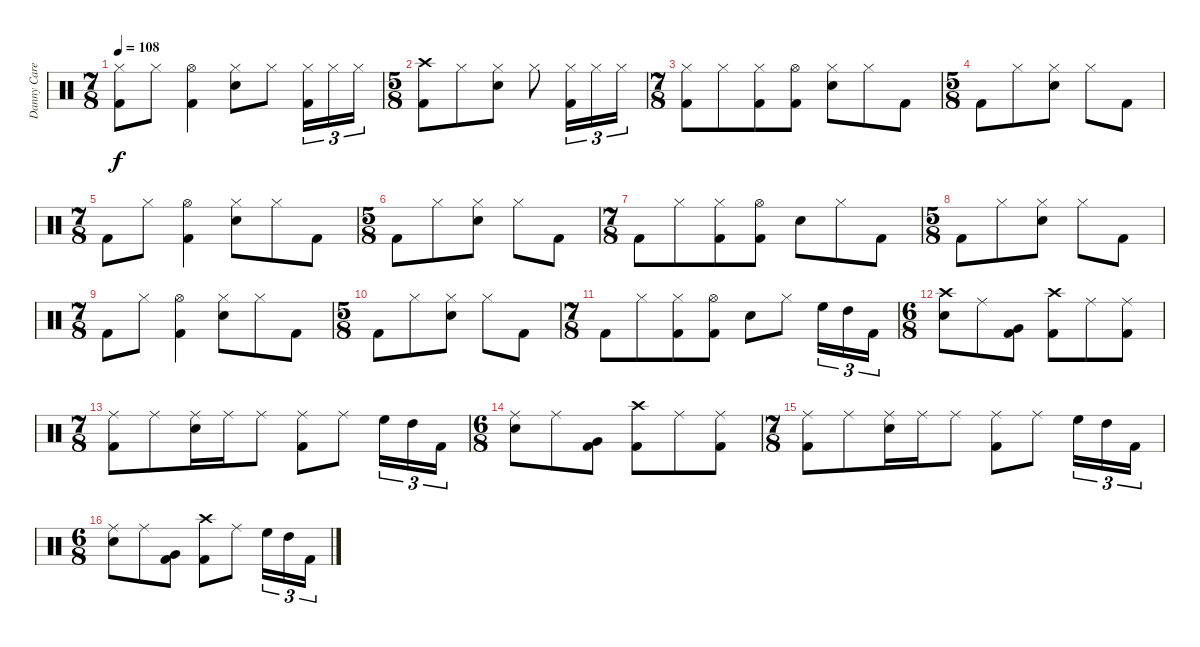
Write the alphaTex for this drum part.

\track ("Danny Carey" "Danny Care") {instrument percussion}
\staff {score}
\articulation defaults
\ts (7 8)
\tempo 108
\clef neutral
\ks c
("Hi-Hat (closed)" "Kick (hit) 2").8{dy f} "Hi-Hat (closed)".8 ("Hi-Hat (open)" "Kick (hit) 2").4 ("Hi-Hat (closed)" "Electric Snare (hit)").8 "Hi-Hat (closed)".8 ("Hi-Hat (closed)" "Kick (hit) 2").16{tu (3 2)} "Hi-Hat (closed)".16{tu (3 2)} "Hi-Hat (closed)".16{tu (3 2)} |
\ts (5 8)
("Crash high (hit)" "Kick (hit) 2").8 "Hi-Hat (closed)".8 ("Hi-Hat (closed)" "Electric Snare (hit)").8 "Hi-Hat (closed)".8 ("Hi-Hat (closed)" "Kick (hit) 2").16{tu (3 2)} "Hi-Hat (closed)".16{tu (3 2)} "Hi-Hat (closed)".16{tu (3 2)} |
\ts (7 8)
("Hi-Hat (closed)" "Kick (hit) 2").8 "Hi-Hat (closed)".8 ("Hi-Hat (closed)" "Kick (hit) 2").8 ("Hi-Hat (open)" "Kick (hit) 2").8 ("Hi-Hat (closed)" "Electric Snare (hit)").8 "Hi-Hat (closed)".8 "Kick (hit) 2".8 |
\ts (5 8)
"Kick (hit) 2".8 "Hi-Hat (closed)".8 ("Hi-Hat (closed)" "Electric Snare (hit)").8 "Hi-Hat (closed)".8 "Kick (hit) 2".8 |
\ts (7 8)
"Kick (hit) 2".8 "Hi-Hat (closed)".8 ("Hi-Hat (open)" "Kick (hit) 2").4 ("Hi-Hat (closed)" "Electric Snare (hit)").8 "Hi-Hat (closed)".8 "Kick (hit) 2".8 |
\ts (5 8)
"Kick (hit) 2".8 "Hi-Hat (closed)".8 ("Hi-Hat (closed)" "Electric Snare (hit)").8 "Hi-Hat (closed)".8 "Kick (hit) 2".8 |
\ts (7 8)
"Kick (hit) 2".8 "Hi-Hat (closed)".8 ("Hi-Hat (closed)" "Kick (hit) 2").8 ("Hi-Hat (open)" "Kick (hit) 2").8 "Electric Snare (hit)".8 "Hi-Hat (closed)".8 "Kick (hit) 2".8 |
\ts (5 8)
"Kick (hit) 2".8 "Hi-Hat (closed)".8 ("Hi-Hat (closed)" "Electric Snare (hit)").8 "Hi-Hat (closed)".8 "Kick (hit) 2".8 |
\ts (7 8)
"Kick (hit) 2".8 "Hi-Hat (closed)".8 ("Hi-Hat (open)" "Kick (hit) 2").4 ("Hi-Hat (closed)" "Electric Snare (hit)").8 "Hi-Hat (closed)".8 "Kick (hit) 2".8 |
\ts (5 8)
"Kick (hit) 2".8 "Hi-Hat (closed)".8 ("Hi-Hat (closed)" "Electric Snare (hit)").8 "Hi-Hat (closed)".8 "Kick (hit) 2".8 |
\ts (7 8)
"Kick (hit) 2".8 "Hi-Hat (closed)".8 ("Hi-Hat (closed)" "Kick (hit) 2").8 ("Hi-Hat (open)" "Kick (hit) 2").8 "Electric Snare (hit)".8 "Hi-Hat (closed)".8 "High Floor Tom (hit)".16{tu (3 2)} "High Tom (hit)".16{tu (3 2)} "Kick (hit) 2".16{tu (3 2)} |
\ts (6 8)
("Crash high (hit)" "Electric Snare (hit)").8 "Ride (middle)".8 ("Very Low Tom (hit)" "Kick (hit) 2").8 ("Crash high (hit)" "Kick (hit) 2").8 "Ride (middle)".8 ("Ride (middle)" "Kick (hit) 2").8 |
\ts (7 8)
("Ride (middle)" "Kick (hit) 2").8 "Ride (middle)".8 ("Ride (middle)" "Electric Snare (hit)").16 "Ride (middle)".16 "Ride (middle)".8 ("Ride (middle)" "Kick (hit) 2").8 "Ride (middle)".8 "High Floor Tom (hit)".16{tu (3 2)} "High Tom (hit)".16{tu (3 2)} "Kick (hit) 2".16{tu (3 2)} |
\ts (6 8)
("Ride (middle)" "Electric Snare (hit)").8 "Ride (middle)".8 ("Very Low Tom (hit)" "Kick (hit) 2").8 ("Crash high (hit)" "Kick (hit) 2").8 "Ride (middle)".8 ("Ride (middle)" "Kick (hit) 2").8 |
\ts (7 8)
("Ride (middle)" "Kick (hit) 2").8 "Ride (middle)".8 ("Ride (middle)" "Electric Snare (hit)").16 "Ride (middle)".16 "Ride (middle)".8 ("Ride (middle)" "Kick (hit) 2").8 "Ride (middle)".8 "High Floor Tom (hit)".16{tu (3 2)} "High Tom (hit)".16{tu (3 2)} "Kick (hit) 2".16{tu (3 2)} |
\ts (6 8)
("Ride (middle)" "Electric Snare (hit)").8 "Ride (middle)".8 ("Very Low Tom (hit)" "Kick (hit) 2").8 ("Crash high (hit)" "Kick (hit) 2").8 "Ride (middle)".8 "High Floor Tom (hit)".16{tu (3 2)} "High Tom (hit)".16{tu (3 2)} "Kick (hit) 2".16{tu (3 2)}
